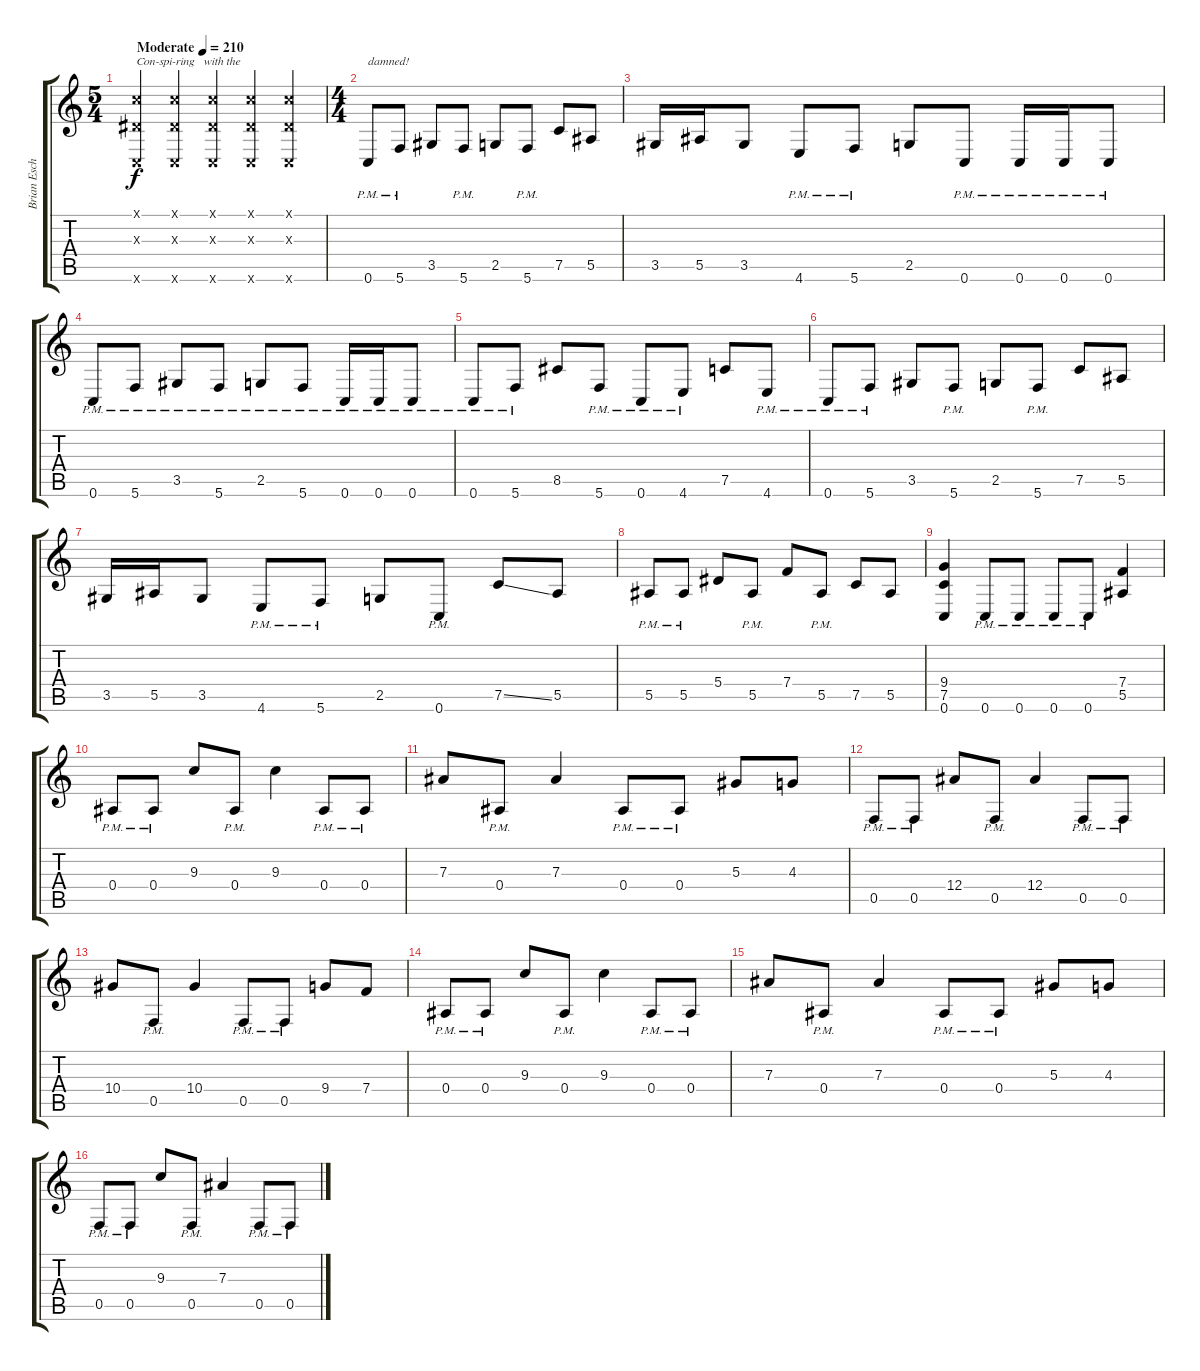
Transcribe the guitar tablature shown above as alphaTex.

\track ("Brian Eschbach" "Brian Esch") {instrument overdrivenguitar}
\staff {score tabs}
\tuning (C4 G3 Eb3 Bb2 F2 C2) {hide}
\ts (5 4)
\tempo (210 "Moderate")
\clef g2
\ks c
(0.1{x} 0.3{x} 0.6{x}).4{txt "Con-spi-ring   with the" dy f instrument overdrivenguitar} (0.1{x} 0.3{x} 0.6{x}).4 (0.1{x} 0.3{x} 0.6{x}).4 (0.1{x} 0.3{x} 0.6{x}).4 (0.1{x} 0.3{x} 0.6{x}).4 |
\ts (4 4)
0.6{pm}.8{txt "damned!"} 5.6{pm}.8 3.5.8 5.6{pm}.8 2.5.8 5.6{pm}.8 7.5.8 5.5.8 |
3.5.16 5.5.16 3.5.8 4.6{pm}.8 5.6{pm}.8 2.5.8 0.6{pm}.8 0.6{pm}.16 0.6{pm}.16 0.6{pm}.8 |
0.6{pm}.8 5.6{pm}.8 3.5{pm}.8 5.6{pm}.8 2.5{pm}.8 5.6{pm}.8 0.6{pm}.16 0.6{pm}.16 0.6{pm}.8 |
0.6{pm}.8 5.6{pm}.8 8.5.8 5.6{pm}.8 0.6{pm}.8 4.6{pm}.8 7.5.8 4.6{pm}.8 |
0.6{pm}.8 5.6{pm}.8 3.5.8 5.6{pm}.8 2.5.8 5.6{pm}.8 7.5.8 5.5.8 |
3.5.16 5.5.16 3.5.8 4.6{pm}.8 5.6{pm}.8 2.5.8 0.6{pm}.8 7.5{ss}.8 5.5.8 |
5.5{pm}.8 5.5{pm}.8 5.4.8 5.5{pm}.8 7.4.8 5.5{pm}.8 7.5.8 5.5.8 |
(9.4 7.5 0.6).4 0.6{pm}.8 0.6{pm}.8 0.6{pm}.8 0.6{pm}.8 (7.4 5.5).4 |
0.4{pm}.8 0.4{pm}.8 9.3.8 0.4{pm}.8 9.3.4 0.4{pm}.8 0.4{pm}.8 |
7.3.8 0.4{pm}.8 7.3.4 0.4{pm}.8 0.4{pm}.8 5.3.8 4.3.8 |
0.5{pm}.8 0.5{pm}.8 12.4.8 0.5{pm}.8 12.4.4 0.5{pm}.8 0.5{pm}.8 |
10.4.8 0.5{pm}.8 10.4.4 0.5{pm}.8 0.5{pm}.8 9.4.8 7.4.8 |
0.4{pm}.8 0.4{pm}.8 9.3.8 0.4{pm}.8 9.3.4 0.4{pm}.8 0.4{pm}.8 |
7.3.8 0.4{pm}.8 7.3.4 0.4{pm}.8 0.4{pm}.8 5.3.8 4.3.8 |
0.5{pm}.8 0.5{pm}.8 9.3.8 0.5{pm}.8 7.3.4 0.5{pm}.8 0.5{pm}.8
